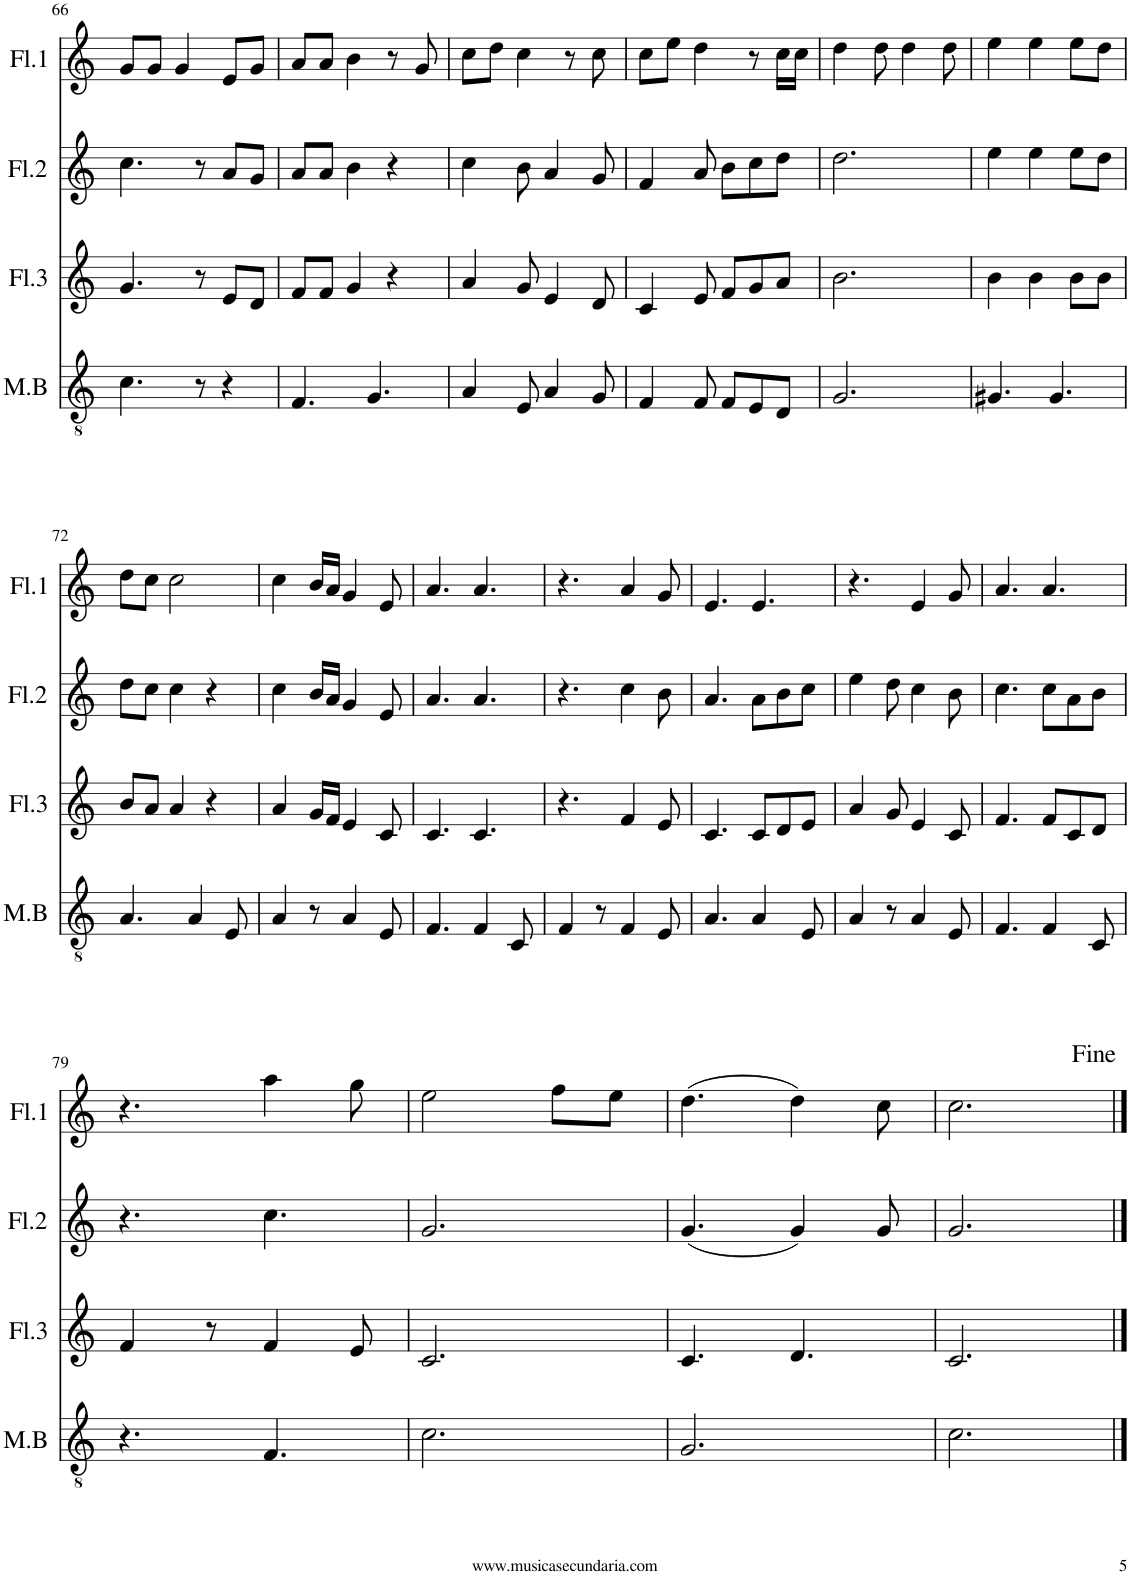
**kern	**kern	**kern	**kern
*part4	*part3	*part2	*part1
*staff4	*staff3	*staff2	*staff1
*I"Met.Bajo	*I"Flauta 3	*I"Flauta 2	*I"Flauta 1
*I'M.B	*I'Fl.3	*I'Fl.2	*I'Fl.1
!!LO:PB:g=z
*clefGv2	*clefG2	*clefG2	*clefG2
*k[]	*k[]	*k[]	*k[]
*M6/8	*M6/8	*M6/8	*M6/8
=66	=66	=66	=66
4.c\	4.g/	4.cc\	8g/L
.	.	.	8g/J
.	.	.	4g/
8r	8r	8r	.
4r	8e/L	8a/L	8e/L
.	8d/J	8g/J	8g/J
=67	=67	=67	=67
4.F/	8f/L	8a/L	8a/L
.	8f/J	8a/J	8a/J
.	4g/	4b\	4b\
4.G/	.	.	.
.	4r	4r	8r
.	.	.	8g/
=68	=68	=68	=68
4A/	4a/	4cc\	8cc\L
.	.	.	8dd\J
8E/	8g/	8b\	4cc\
4A/	4e/	4a/	.
.	.	.	8r
8G/	8d/	8g/	8cc\
=69	=69	=69	=69
4F/	4c/	4f/	8cc\L
.	.	.	8ee\J
8F/	8e/	8a/	4dd\
8F/L	8f/L	8b\L	.
8E/	8g/	8cc\	8r
8D/J	8a/J	8dd\J	16cc\LL
.	.	.	16cc\JJ
=70	=70	=70	=70
2.G/	2.b\	2.dd\	4dd\
.	.	.	8dd\
.	.	.	4dd\
.	.	.	8dd\
=71	=71	=71	=71
4.G#X/	4b\	4ee\	4ee\
.	4b\	4ee\	4ee\
4.G#/	.	.	.
.	8b\L	8ee\L	8ee\L
.	8b\J	8dd\J	8dd\J
!!LO:LB:g=z
=72	=72	=72	=72
4.A/	8b/L	8dd\L	8dd\L
.	8a/J	8cc\J	8cc\J
.	4a/	4cc\	2cc\
4A/	.	.	.
.	4r	4r	.
8E/	.	.	.
=73	=73	=73	=73
4A/	4a/	4cc\	4cc\
8r	16g/LL	16b/LL	16b/LL
.	16f/JJ	16a/JJ	16a/JJ
4A/	4e/	4g/	4g/
8E/	8c/	8e/	8e/
=74	=74	=74	=74
4.F/	4.c/	4.a/	4.a/
4F/	4.c/	4.a/	4.a/
8C/	.	.	.
=75	=75	=75	=75
4F/	4.r	4.r	4.r
8r	.	.	.
4F/	4f/	4cc\	4a/
8E/	8e/	8b\	8g/
=76	=76	=76	=76
4.A/	4.c/	4.a/	4.e/
4A/	8c/L	8a\L	4.e/
.	8d/	8b\	.
8E/	8e/J	8cc\J	.
=77	=77	=77	=77
4A/	4a/	4ee\	4.r
8r	8g/	8dd\	.
4A/	4e/	4cc\	4e/
8E/	8c/	8b\	8g/
=78	=78	=78	=78
4.F/	4.f/	4.cc\	4.a/
4F/	8f/L	8cc\L	4.a/
.	8c/	8a\	.
8C/	8d/J	8b\J	.
!!LO:LB:g=z
=79	=79	=79	=79
4.r	4f/	4.r	4.r
.	8r	.	.
4.F/	4f/	4.cc\	4aa\
.	8e/	.	8gg\
=80	=80	=80	=80
2.c\	2.c/	2.g/	2ee\
.	.	.	8ff\L
.	.	.	8ee\J
=81	=81	=81	=81
2.G/	4.c/	(4.g/	(4.dd\
.	4.d/	4g/)	4dd\)
.	.	8g/	8cc\
=82	=82	=82	=82
2.c\	2.c/	2.g/	2.cc\
==	==	==	==
*-	*-	*-	*-
